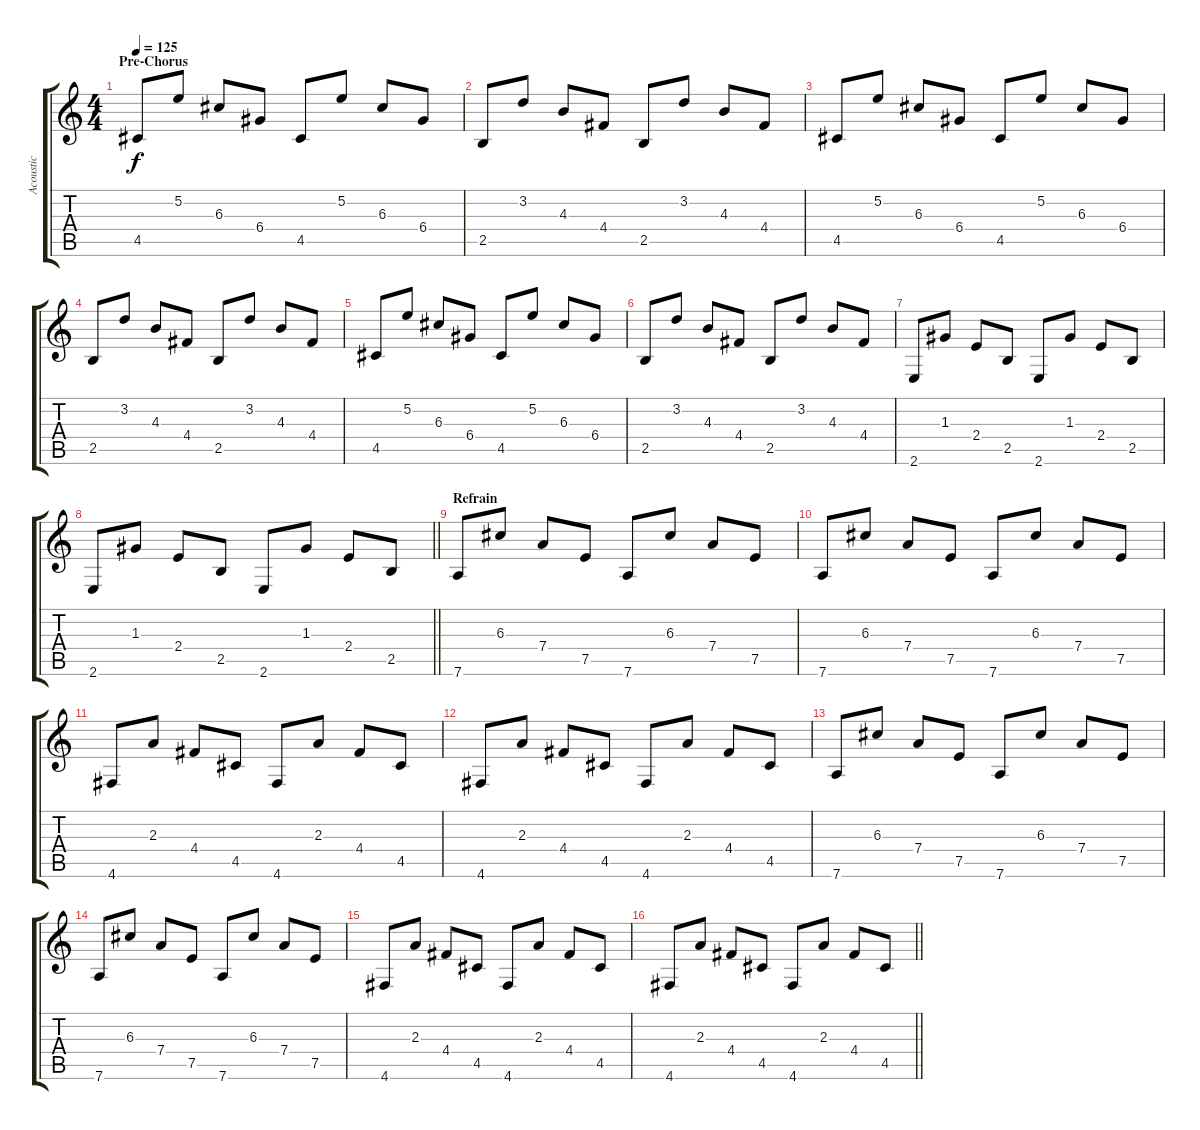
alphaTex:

\track ("Acoustic" "Acoustic") {instrument acousticguitarsteel}
\staff {score tabs}
\tuning (E4 B3 G3 D3 A2 D2) {hide}
\ts (4 4)
\section ("" "Pre-Chorus")
\tempo 125
\clef g2
\ks c
4.5.8{dy f} 5.2.8 6.3.8 6.4.8 4.5.8 5.2.8 6.3.8 6.4.8 |
2.5.8 3.2.8 4.3.8 4.4.8 2.5.8 3.2.8 4.3.8 4.4.8 |
4.5.8 5.2.8 6.3.8 6.4.8 4.5.8 5.2.8 6.3.8 6.4.8 |
2.5.8 3.2.8 4.3.8 4.4.8 2.5.8 3.2.8 4.3.8 4.4.8 |
4.5.8 5.2.8 6.3.8 6.4.8 4.5.8 5.2.8 6.3.8 6.4.8 |
2.5.8 3.2.8 4.3.8 4.4.8 2.5.8 3.2.8 4.3.8 4.4.8 |
2.6.8 1.3.8 2.4.8 2.5.8 2.6.8 1.3.8 2.4.8 2.5.8 |
\barLineRight lightlight
2.6.8 1.3.8 2.4.8 2.5.8 2.6.8 1.3.8 2.4.8 2.5.8 |
\section ("" "Refrain")
7.6.8 6.3.8 7.4.8 7.5.8 7.6.8 6.3.8 7.4.8 7.5.8 |
7.6.8 6.3.8 7.4.8 7.5.8 7.6.8 6.3.8 7.4.8 7.5.8 |
4.6.8 2.3.8 4.4.8 4.5.8 4.6.8 2.3.8 4.4.8 4.5.8 |
4.6.8 2.3.8 4.4.8 4.5.8 4.6.8 2.3.8 4.4.8 4.5.8 |
7.6.8 6.3.8 7.4.8 7.5.8 7.6.8 6.3.8 7.4.8 7.5.8 |
7.6.8 6.3.8 7.4.8 7.5.8 7.6.8 6.3.8 7.4.8 7.5.8 |
4.6.8 2.3.8 4.4.8 4.5.8 4.6.8 2.3.8 4.4.8 4.5.8 |
\barLineRight lightlight
4.6.8 2.3.8 4.4.8 4.5.8 4.6.8 2.3.8 4.4.8 4.5.8
